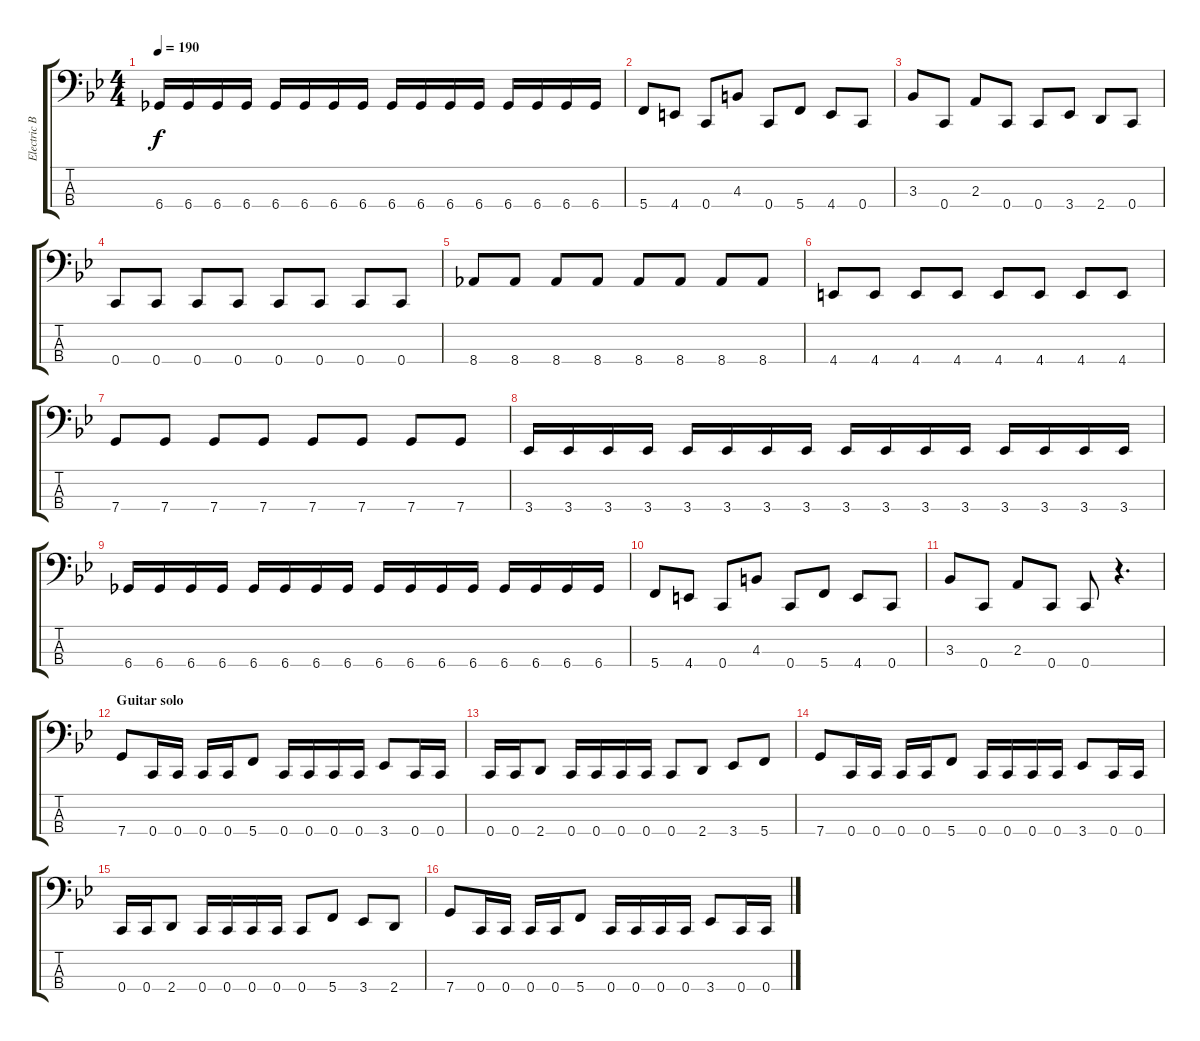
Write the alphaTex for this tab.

\track ("Electric Bass" "Electric B") {instrument electricbassfinger}
\staff {score tabs}
\tuning (F2 C2 G1 C1) {hide}
\ts (4 4)
\tempo 190
\clef f4
\ks bb
6.4.16{dy f} 6.4.16 6.4.16 6.4.16 6.4.16 6.4.16 6.4.16 6.4.16 6.4.16 6.4.16 6.4.16 6.4.16 6.4.16 6.4.16 6.4.16 6.4.16 |
5.4.8 4.4.8 0.4.8 4.3.8 0.4.8 5.4.8 4.4.8 0.4.8 |
3.3.8 0.4.8 2.3.8 0.4.8 0.4.8 3.4.8 2.4.8 0.4.8 |
0.4.8 0.4.8 0.4.8 0.4.8 0.4.8 0.4.8 0.4.8 0.4.8 |
8.4.8 8.4.8 8.4.8 8.4.8 8.4.8 8.4.8 8.4.8 8.4.8 |
4.4.8 4.4.8 4.4.8 4.4.8 4.4.8 4.4.8 4.4.8 4.4.8 |
7.4.8 7.4.8 7.4.8 7.4.8 7.4.8 7.4.8 7.4.8 7.4.8 |
3.4.16 3.4.16 3.4.16 3.4.16 3.4.16 3.4.16 3.4.16 3.4.16 3.4.16 3.4.16 3.4.16 3.4.16 3.4.16 3.4.16 3.4.16 3.4.16 |
6.4.16 6.4.16 6.4.16 6.4.16 6.4.16 6.4.16 6.4.16 6.4.16 6.4.16 6.4.16 6.4.16 6.4.16 6.4.16 6.4.16 6.4.16 6.4.16 |
5.4.8 4.4.8 0.4.8 4.3.8 0.4.8 5.4.8 4.4.8 0.4.8 |
3.3.8 0.4.8 2.3.8 0.4.8 0.4.8 r.4{d} |
\section ("" "Guitar solo")
7.4.8 0.4.16 0.4.16 0.4.16 0.4.16 5.4.8 0.4.16 0.4.16 0.4.16 0.4.16 3.4.8 0.4.16 0.4.16 |
0.4.16 0.4.16 2.4.8 0.4.16 0.4.16 0.4.16 0.4.16 0.4.8 2.4.8 3.4.8 5.4.8 |
7.4.8 0.4.16 0.4.16 0.4.16 0.4.16 5.4.8 0.4.16 0.4.16 0.4.16 0.4.16 3.4.8 0.4.16 0.4.16 |
0.4.16 0.4.16 2.4.8 0.4.16 0.4.16 0.4.16 0.4.16 0.4.8 5.4.8 3.4.8 2.4.8 |
7.4.8 0.4.16 0.4.16 0.4.16 0.4.16 5.4.8 0.4.16 0.4.16 0.4.16 0.4.16 3.4.8 0.4.16 0.4.16
